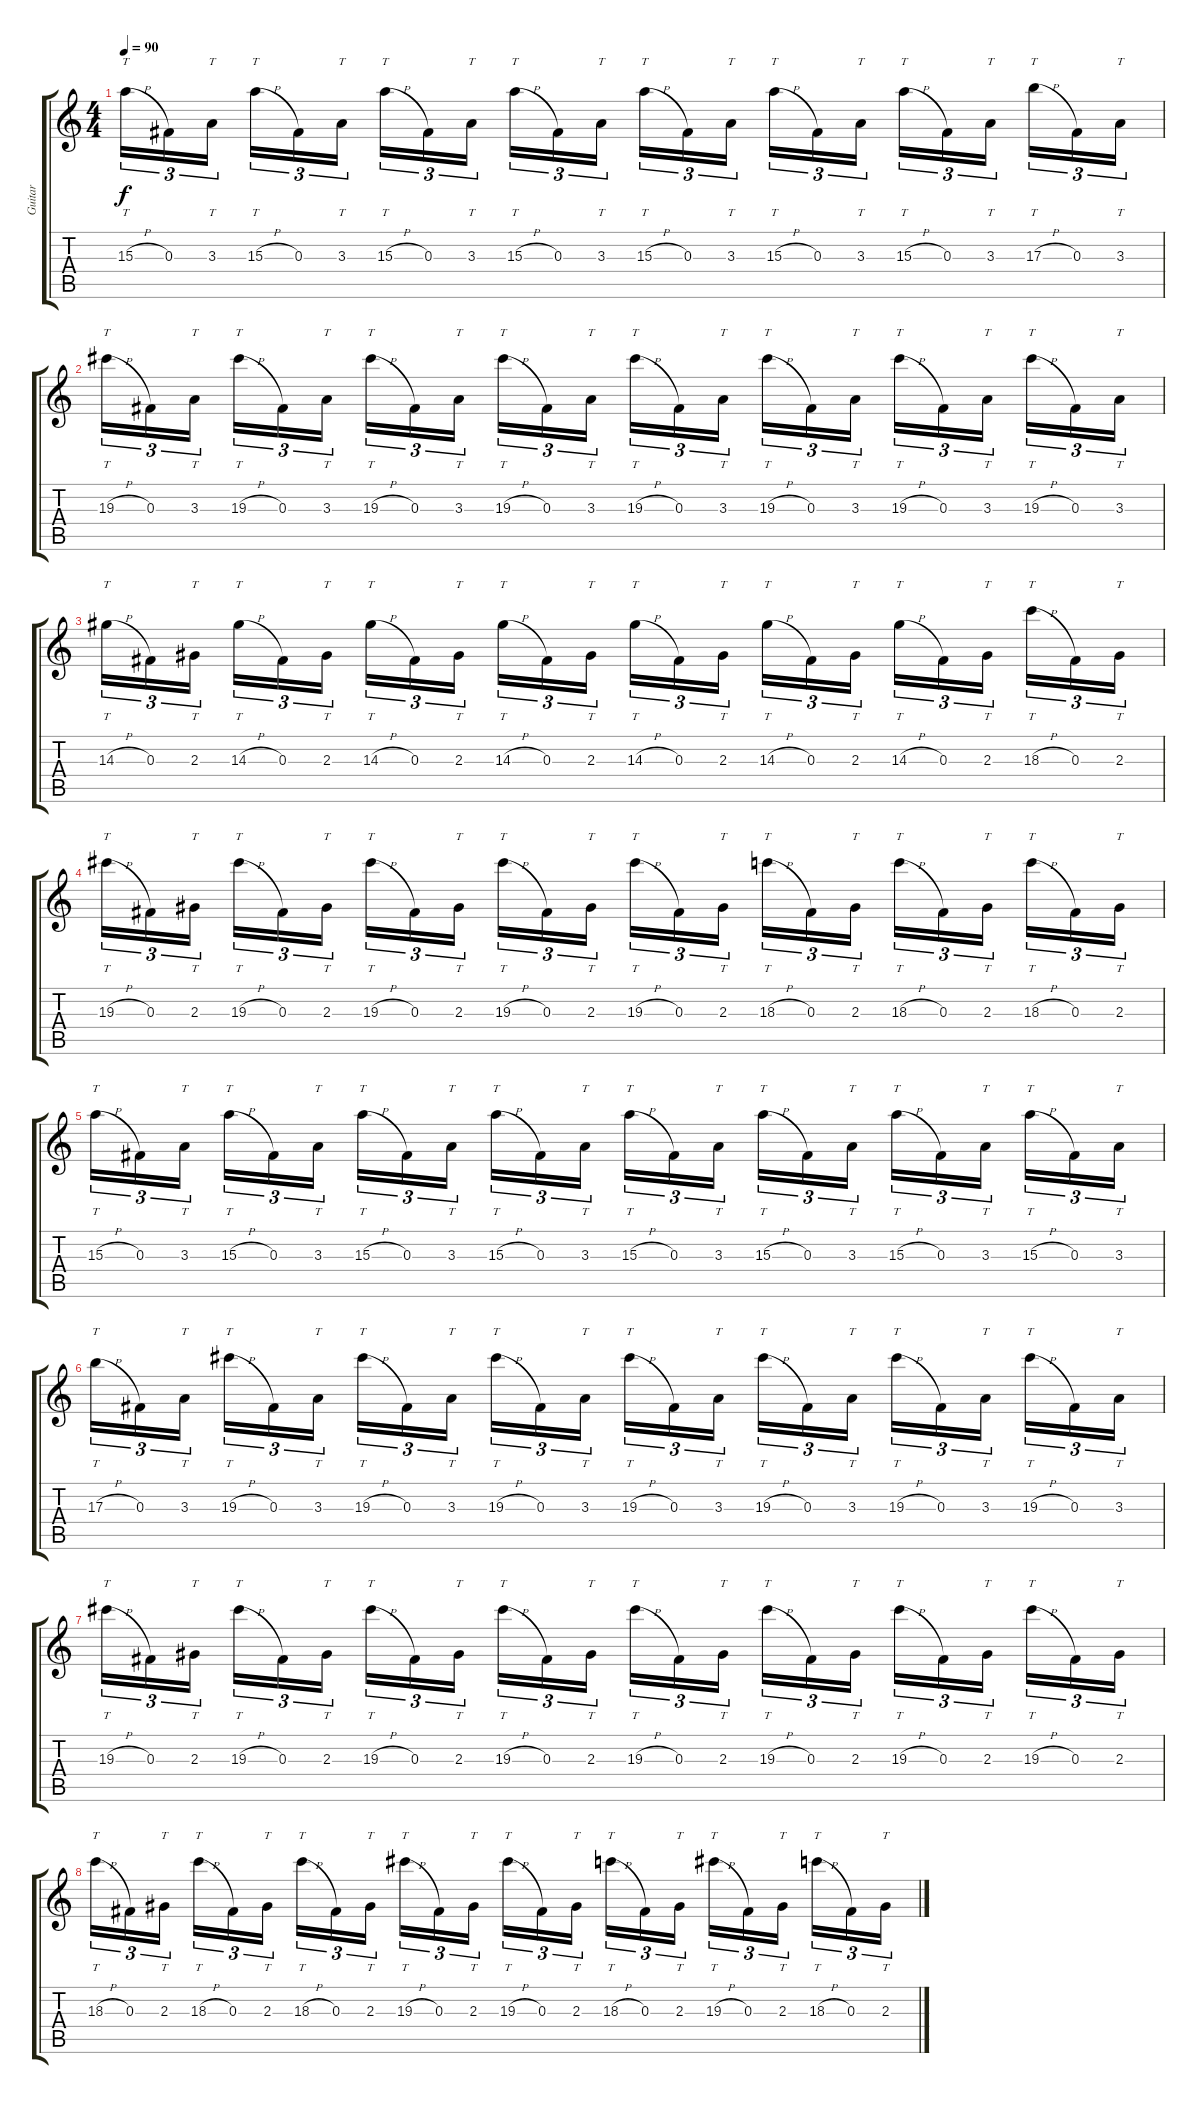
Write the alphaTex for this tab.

\track ("Guitar" "Guitar") {instrument electricguitarclean}
\staff {score tabs}
\tuning (Eb4 Bb3 Gb3 Db3 Ab2 Eb2) {hide}
\ts (4 4)
\tempo 90
\clef g2
\ks c
15.3{h}.16{tt tu (3 2) dy f} 0.3.16{tu (3 2)} 3.3.16{tt tu (3 2) beam splitsecondary} 15.3{h}.16{tt tu (3 2)} 0.3.16{tu (3 2)} 3.3.16{tt tu (3 2)} 15.3{h}.16{tt tu (3 2)} 0.3.16{tu (3 2)} 3.3.16{tt tu (3 2) beam splitsecondary} 15.3{h}.16{tt tu (3 2)} 0.3.16{tu (3 2)} 3.3.16{tt tu (3 2)} 15.3{h}.16{tt tu (3 2)} 0.3.16{tu (3 2)} 3.3.16{tt tu (3 2) beam splitsecondary} 15.3{h}.16{tt tu (3 2)} 0.3.16{tu (3 2)} 3.3.16{tt tu (3 2)} 15.3{h}.16{tt tu (3 2)} 0.3.16{tu (3 2)} 3.3.16{tt tu (3 2) beam splitsecondary} 17.3{h}.16{tt tu (3 2)} 0.3.16{tu (3 2)} 3.3.16{tt tu (3 2)} |
19.3{h}.16{tt tu (3 2)} 0.3.16{tu (3 2)} 3.3.16{tt tu (3 2) beam splitsecondary} 19.3{h}.16{tt tu (3 2)} 0.3.16{tu (3 2)} 3.3.16{tt tu (3 2)} 19.3{h}.16{tt tu (3 2)} 0.3.16{tu (3 2)} 3.3.16{tt tu (3 2) beam splitsecondary} 19.3{h}.16{tt tu (3 2)} 0.3.16{tu (3 2)} 3.3.16{tt tu (3 2)} 19.3{h}.16{tt tu (3 2)} 0.3.16{tu (3 2)} 3.3.16{tt tu (3 2) beam splitsecondary} 19.3{h}.16{tt tu (3 2)} 0.3.16{tu (3 2)} 3.3.16{tt tu (3 2)} 19.3{h}.16{tt tu (3 2)} 0.3.16{tu (3 2)} 3.3.16{tt tu (3 2) beam splitsecondary} 19.3{h}.16{tt tu (3 2)} 0.3.16{tu (3 2)} 3.3.16{tt tu (3 2)} |
14.3{h}.16{tt tu (3 2)} 0.3.16{tu (3 2)} 2.3.16{tt tu (3 2) beam splitsecondary} 14.3{h}.16{tt tu (3 2)} 0.3.16{tu (3 2)} 2.3.16{tt tu (3 2)} 14.3{h}.16{tt tu (3 2)} 0.3.16{tu (3 2)} 2.3.16{tt tu (3 2) beam splitsecondary} 14.3{h}.16{tt tu (3 2)} 0.3.16{tu (3 2)} 2.3.16{tt tu (3 2)} 14.3{h}.16{tt tu (3 2)} 0.3.16{tu (3 2)} 2.3.16{tt tu (3 2) beam splitsecondary} 14.3{h}.16{tt tu (3 2)} 0.3.16{tu (3 2)} 2.3.16{tt tu (3 2)} 14.3{h}.16{tt tu (3 2)} 0.3.16{tu (3 2)} 2.3.16{tt tu (3 2) beam splitsecondary} 18.3{h}.16{tt tu (3 2)} 0.3.16{tu (3 2)} 2.3.16{tt tu (3 2)} |
19.3{h}.16{tt tu (3 2)} 0.3.16{tu (3 2)} 2.3.16{tt tu (3 2) beam splitsecondary} 19.3{h}.16{tt tu (3 2)} 0.3.16{tu (3 2)} 2.3.16{tt tu (3 2)} 19.3{h}.16{tt tu (3 2)} 0.3.16{tu (3 2)} 2.3.16{tt tu (3 2) beam splitsecondary} 19.3{h}.16{tt tu (3 2)} 0.3.16{tu (3 2)} 2.3.16{tt tu (3 2)} 19.3{h}.16{tt tu (3 2)} 0.3.16{tu (3 2)} 2.3.16{tt tu (3 2) beam splitsecondary} 18.3{h}.16{tt tu (3 2)} 0.3.16{tu (3 2)} 2.3.16{tt tu (3 2)} 18.3{h}.16{tt tu (3 2)} 0.3.16{tu (3 2)} 2.3.16{tt tu (3 2) beam splitsecondary} 18.3{h}.16{tt tu (3 2)} 0.3.16{tu (3 2)} 2.3.16{tt tu (3 2)} |
15.3{h}.16{tt tu (3 2)} 0.3.16{tu (3 2)} 3.3.16{tt tu (3 2) beam splitsecondary} 15.3{h}.16{tt tu (3 2)} 0.3.16{tu (3 2)} 3.3.16{tt tu (3 2)} 15.3{h}.16{tt tu (3 2)} 0.3.16{tu (3 2)} 3.3.16{tt tu (3 2) beam splitsecondary} 15.3{h}.16{tt tu (3 2)} 0.3.16{tu (3 2)} 3.3.16{tt tu (3 2)} 15.3{h}.16{tt tu (3 2)} 0.3.16{tu (3 2)} 3.3.16{tt tu (3 2) beam splitsecondary} 15.3{h}.16{tt tu (3 2)} 0.3.16{tu (3 2)} 3.3.16{tt tu (3 2)} 15.3{h}.16{tt tu (3 2)} 0.3.16{tu (3 2)} 3.3.16{tt tu (3 2) beam splitsecondary} 15.3{h}.16{tt tu (3 2)} 0.3.16{tu (3 2)} 3.3.16{tt tu (3 2)} |
17.3{h}.16{tt tu (3 2)} 0.3.16{tu (3 2)} 3.3.16{tt tu (3 2) beam splitsecondary} 19.3{h}.16{tt tu (3 2)} 0.3.16{tu (3 2)} 3.3.16{tt tu (3 2)} 19.3{h}.16{tt tu (3 2)} 0.3.16{tu (3 2)} 3.3.16{tt tu (3 2) beam splitsecondary} 19.3{h}.16{tt tu (3 2)} 0.3.16{tu (3 2)} 3.3.16{tt tu (3 2)} 19.3{h}.16{tt tu (3 2)} 0.3.16{tu (3 2)} 3.3.16{tt tu (3 2) beam splitsecondary} 19.3{h}.16{tt tu (3 2)} 0.3.16{tu (3 2)} 3.3.16{tt tu (3 2)} 19.3{h}.16{tt tu (3 2)} 0.3.16{tu (3 2)} 3.3.16{tt tu (3 2) beam splitsecondary} 19.3{h}.16{tt tu (3 2)} 0.3.16{tu (3 2)} 3.3.16{tt tu (3 2)} |
19.3{h}.16{tt tu (3 2)} 0.3.16{tu (3 2)} 2.3.16{tt tu (3 2) beam splitsecondary} 19.3{h}.16{tt tu (3 2)} 0.3.16{tu (3 2)} 2.3.16{tt tu (3 2)} 19.3{h}.16{tt tu (3 2)} 0.3.16{tu (3 2)} 2.3.16{tt tu (3 2) beam splitsecondary} 19.3{h}.16{tt tu (3 2)} 0.3.16{tu (3 2)} 2.3.16{tt tu (3 2)} 19.3{h}.16{tt tu (3 2)} 0.3.16{tu (3 2)} 2.3.16{tt tu (3 2) beam splitsecondary} 19.3{h}.16{tt tu (3 2)} 0.3.16{tu (3 2)} 2.3.16{tt tu (3 2)} 19.3{h}.16{tt tu (3 2)} 0.3.16{tu (3 2)} 2.3.16{tt tu (3 2) beam splitsecondary} 19.3{h}.16{tt tu (3 2)} 0.3.16{tu (3 2)} 2.3.16{tt tu (3 2)} |
18.3{h}.16{tt tu (3 2)} 0.3.16{tu (3 2)} 2.3.16{tt tu (3 2) beam splitsecondary} 18.3{h}.16{tt tu (3 2)} 0.3.16{tu (3 2)} 2.3.16{tt tu (3 2)} 18.3{h}.16{tt tu (3 2)} 0.3.16{tu (3 2)} 2.3.16{tt tu (3 2) beam splitsecondary} 19.3{h}.16{tt tu (3 2)} 0.3.16{tu (3 2)} 2.3.16{tt tu (3 2)} 19.3{h}.16{tt tu (3 2)} 0.3.16{tu (3 2)} 2.3.16{tt tu (3 2) beam splitsecondary} 18.3{h}.16{tt tu (3 2)} 0.3.16{tu (3 2)} 2.3.16{tt tu (3 2)} 19.3{h}.16{tt tu (3 2)} 0.3.16{tu (3 2)} 2.3.16{tt tu (3 2) beam splitsecondary} 18.3{h}.16{tt tu (3 2)} 0.3.16{tu (3 2)} 2.3.16{tt tu (3 2)}
